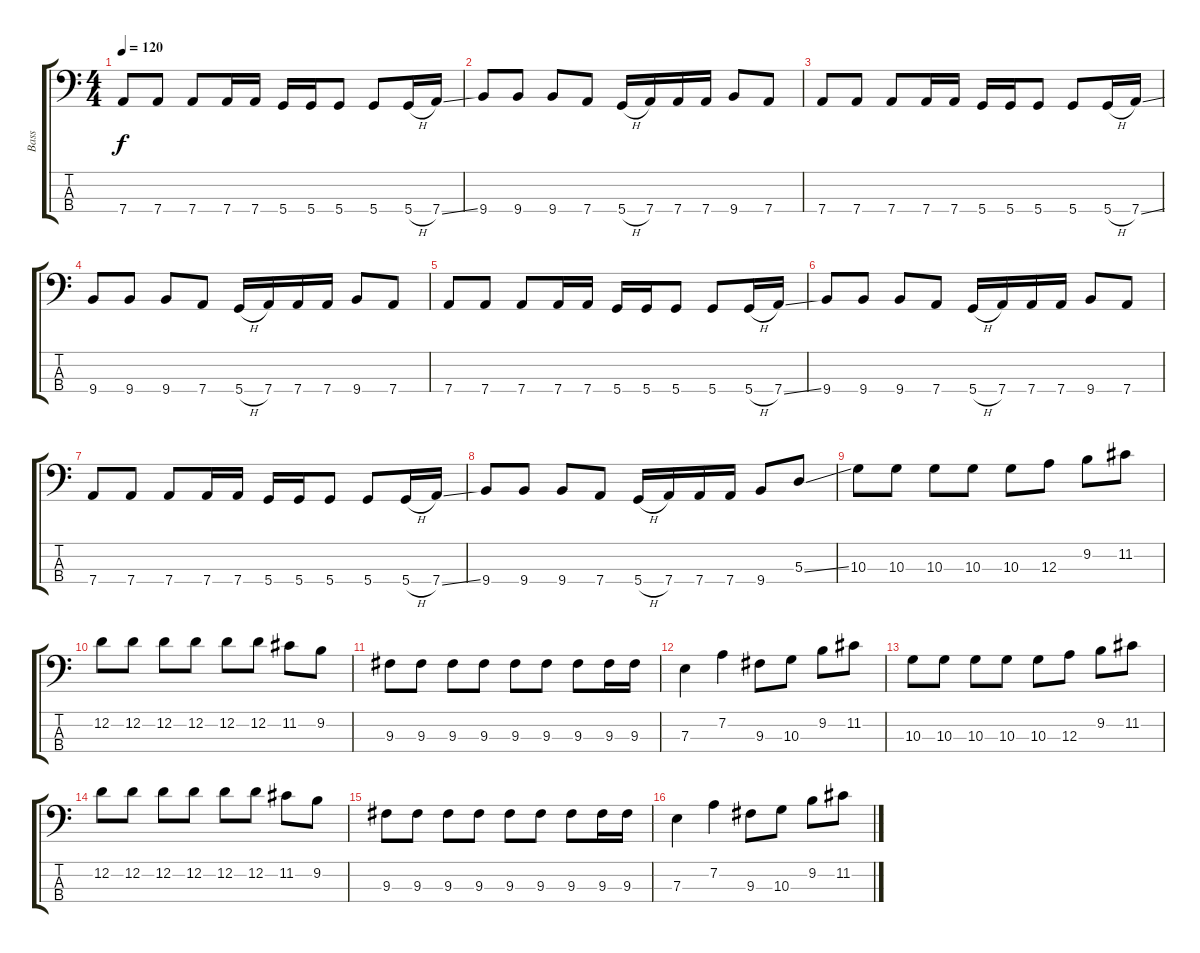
\track ("Bass" "Bass") {instrument electricbassfinger}
\staff {score tabs}
\tuning (G2 D2 A1 D1) {hide}
\ts (4 4)
\tempo 120
\clef f4
\ks c
7.4.8{dy f} 7.4.8 7.4.8 7.4.16 7.4.16 5.4.16 5.4.16 5.4.8 5.4.8 5.4{h}.16 7.4{ss}.16 |
9.4.8 9.4.8 9.4.8 7.4.8 5.4{h}.16 7.4.16 7.4.16 7.4.16 9.4.8 7.4.8 |
7.4.8 7.4.8 7.4.8 7.4.16 7.4.16 5.4.16 5.4.16 5.4.8 5.4.8 5.4{h}.16 7.4{ss}.16 |
9.4.8 9.4.8 9.4.8 7.4.8 5.4{h}.16 7.4.16 7.4.16 7.4.16 9.4.8 7.4.8 |
7.4.8 7.4.8 7.4.8 7.4.16 7.4.16 5.4.16 5.4.16 5.4.8 5.4.8 5.4{h}.16 7.4{ss}.16 |
9.4.8 9.4.8 9.4.8 7.4.8 5.4{h}.16 7.4.16 7.4.16 7.4.16 9.4.8 7.4.8 |
7.4.8 7.4.8 7.4.8 7.4.16 7.4.16 5.4.16 5.4.16 5.4.8 5.4.8 5.4{h}.16 7.4{ss}.16 |
9.4.8 9.4.8 9.4.8 7.4.8 5.4{h}.16 7.4.16 7.4.16 7.4.16 9.4.8 5.3{ss}.8 |
10.3.8 10.3.8 10.3.8 10.3.8 10.3.8 12.3.8 9.2.8 11.2.8 |
12.2.8 12.2.8 12.2.8 12.2.8 12.2.8 12.2.8 11.2.8 9.2.8 |
9.3.8 9.3.8 9.3.8 9.3.8 9.3.8 9.3.8 9.3.8 9.3.16 9.3.16 |
7.3.4 7.2.4 9.3.8 10.3.8 9.2.8 11.2.8 |
10.3.8 10.3.8 10.3.8 10.3.8 10.3.8 12.3.8 9.2.8 11.2.8 |
12.2.8 12.2.8 12.2.8 12.2.8 12.2.8 12.2.8 11.2.8 9.2.8 |
9.3.8 9.3.8 9.3.8 9.3.8 9.3.8 9.3.8 9.3.8 9.3.16 9.3.16 |
7.3.4 7.2.4 9.3.8 10.3.8 9.2.8 11.2.8
